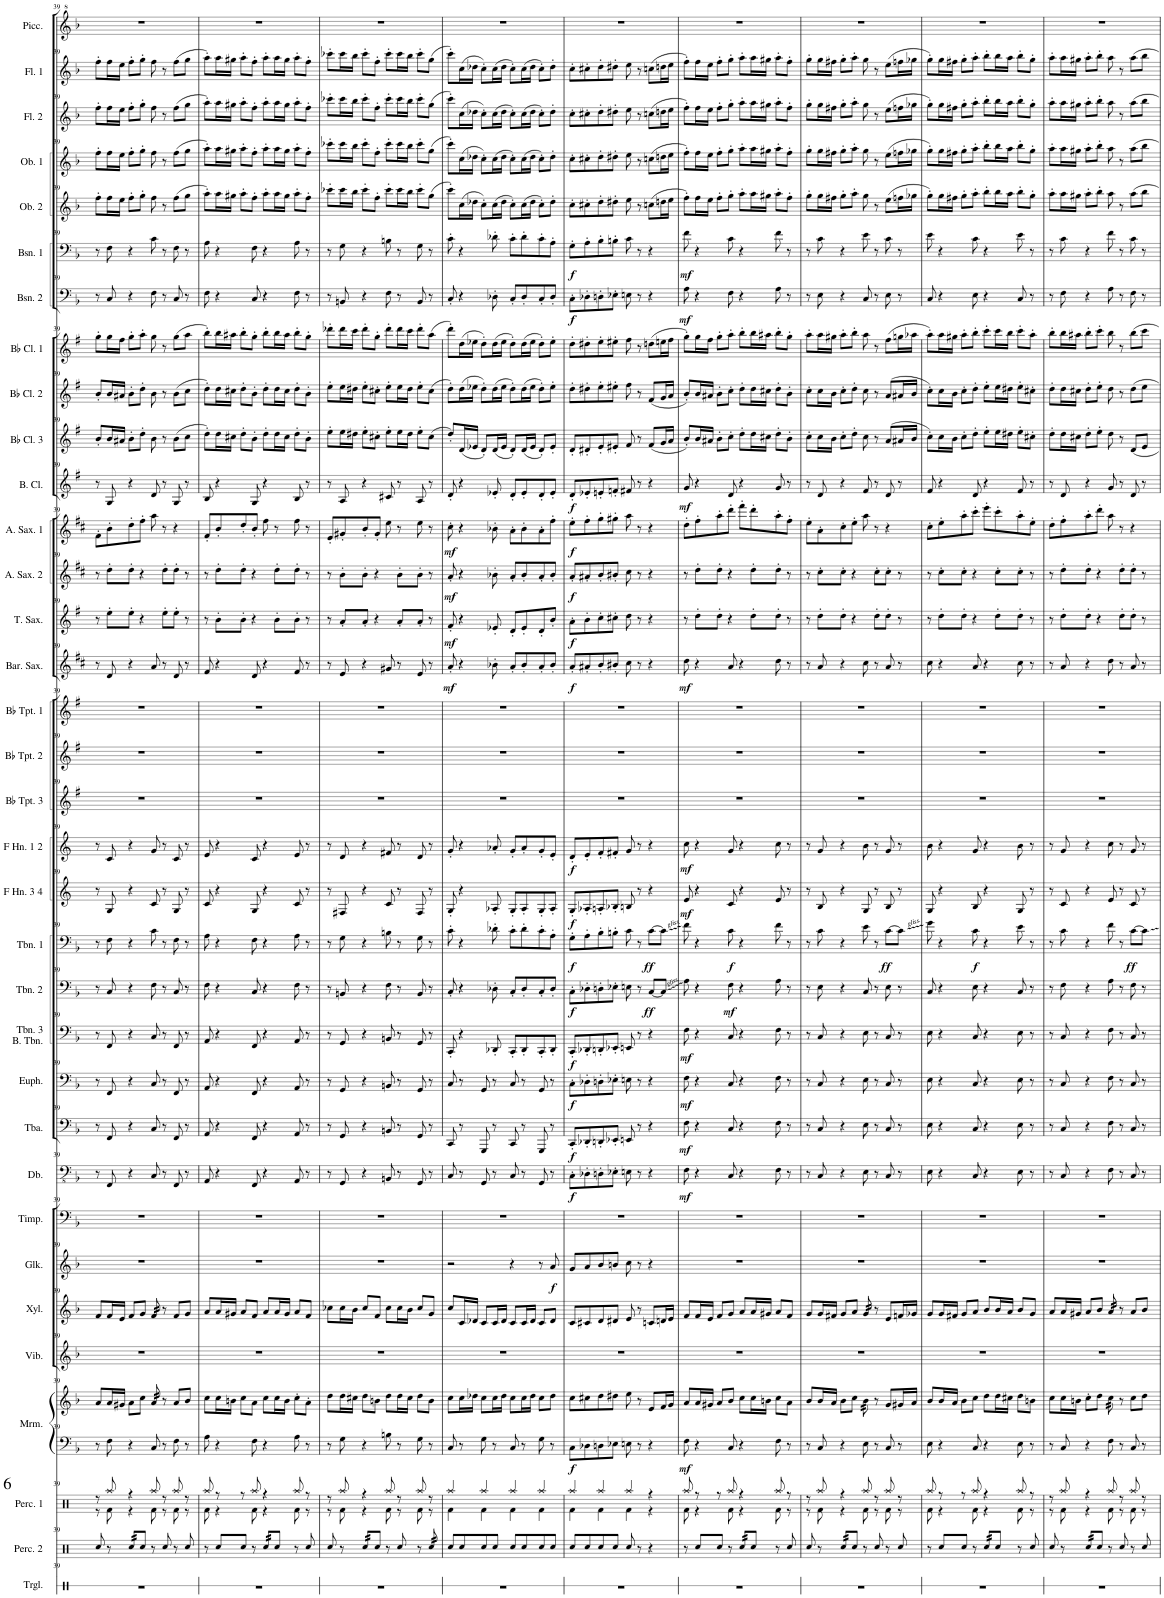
**kern	**kern	**kern	**kern	**kern	**dynam	**kern	**kern	**kern	**dynam	**kern	**kern	**dynam	**kern	**dynam	**kern	**dynam	**kern	**dynam	**kern	**dynam	**kern	**dynam	**kern	**dynam	**kern	**dynam	**kern	**kern	**kern	**kern	**dynam	**kern	**dynam	**kern	**dynam	**kern	**dynam	**kern	**dynam	**kern	**kern	**kern	**kern	**dynam	**kern	**dynam	**kern	**kern	**kern	**kern	**kern
*part34	*part33	*part32	*part31	*part31	*part31	*part30	*part29	*part28	*part28	*part27	*part26	*part26	*part25	*part25	*part24	*part24	*part23	*part23	*part22	*part22	*part21	*part21	*part20	*part20	*part19	*part19	*part18	*part17	*part16	*part15	*part15	*part14	*part14	*part13	*part13	*part12	*part12	*part11	*part11	*part10	*part9	*part8	*part7	*part7	*part6	*part6	*part5	*part4	*part3	*part2	*part1
*staff35	*staff34	*staff33	*staff32	*staff31	*staff31/32	*staff30	*staff29	*staff28	*staff28	*staff27	*staff26	*staff26	*staff25	*staff25	*staff24	*staff24	*staff23	*staff23	*staff22	*staff22	*staff21	*staff21	*staff20	*staff20	*staff19	*staff19	*staff18	*staff17	*staff16	*staff15	*staff15	*staff14	*staff14	*staff13	*staff13	*staff12	*staff12	*staff11	*staff11	*staff10	*staff9	*staff8	*staff7	*staff7	*staff6	*staff6	*staff5	*staff4	*staff3	*staff2	*staff1
*I"Triangle	*I"Percussion 2	*I"Percussion 1	*I"Marimba	*	*	*I"Vibraphone	*I"Xylophone	*I"Glockenspiel	*	*I"Timpani	*I"Double Bass	*	*I"Tuba	*	*I"Euphonium	*	*I"Trombone 3 &amp; Bass Trombone	*	*I"Trombone 2	*	*I"Trombone 1	*	*I"F Horn 3 &amp; 4	*	*I"F Horn 1 &amp; 2	*	*I"Bb Trumpet 3	*I"Bb Trumpet 2	*I"Bb Trumpet 1	*I"Baritone Saxophone	*	*I"Tenor Saxophone	*	*I"Alto Saxophone 2	*	*I"Alto Saxophone 1	*	*I"Bass Clarinet	*	*I"Bb Clarinet 3	*I"Bb Clarinet 2	*I"Bb Clarinet 1	*I"Bassoon 2	*	*I"Bassoon 1	*	*I"Oboe 2	*I"Oboe 1	*I"Flute 2	*I"Flute 1	*I"Piccolo
*I'Trgl.	*I'Perc. 2	*I'Perc. 1	*I'Mrm.	*	*	*I'Vib.	*I'Xyl.	*I'Glk.	*	*I'Timp.	*I'Db.	*	*I'Tba.	*	*I'Euph.	*	*I'Tbn. 3 B. Tbn.	*	*I'Tbn. 2	*	*I'Tbn. 1	*	*I'F Hn. 3 4	*	*I'F Hn. 1 2	*	*I'Bb Tpt. 3	*I'Bb Tpt. 2	*I'Bb Tpt. 1	*I'Bar. Sax.	*	*I'T. Sax.	*	*I'A. Sax. 2	*	*I'A. Sax. 1	*	*I'B. Cl.	*	*I'Bb Cl. 3	*I'Bb Cl. 2	*I'Bb Cl. 1	*I'Bsn. 2	*	*I'Bsn. 1	*	*I'Ob. 2	*I'Ob. 1	*I'Fl. 2	*I'Fl. 1	*I'Picc.
!!LO:PB:g=z
*clefX	*clefX	*clefX	*clefF4	*clefG2	*	*clefG2	*clefG2	*clefG2	*	*clefF4	*clefFv4	*	*clefF4	*	*clefF4	*	*clefF4	*	*clefF4	*	*clefF4	*	*clefG2	*	*clefG2	*	*clefG2	*clefG2	*clefG2	*clefG2	*	*clefG2	*	*clefG2	*	*clefG2	*	*clefG2	*	*clefG2	*clefG2	*clefG2	*clefF4	*	*clefF4	*	*clefG2	*clefG2	*clefG2	*clefG2	*clefG^2
*	*	*	*	*	*	*	*Trd-7c-12	*Trd-14c-24	*	*	*Trd7c12	*	*	*	*	*	*	*	*	*	*	*	*Trd4c7	*	*Trd4c7	*	*Trd1c2	*Trd1c2	*Trd1c2	*Trd12c21	*	*Trd8c14	*	*Trd5c9	*	*Trd5c9	*	*Trd8c14	*	*Trd1c2	*Trd1c2	*Trd1c2	*	*	*	*	*	*	*	*	*Trd-7c-12
*k[b-]	*k[b-]	*k[b-]	*k[b-]	*k[b-]	*	*k[b-]	*k[b-]	*k[b-]	*	*k[b-]	*k[b-]	*	*k[b-]	*	*k[b-]	*	*k[b-]	*	*k[b-]	*	*k[b-]	*	*k[]	*	*k[]	*	*k[f#]	*k[f#]	*k[f#]	*k[f#c#]	*	*k[f#]	*	*k[f#c#]	*	*k[f#c#]	*	*k[f#]	*	*k[f#]	*k[f#]	*k[f#]	*k[b-]	*	*k[b-]	*	*k[b-]	*k[b-]	*k[b-]	*k[b-]	*k[b-]
*M4/4	*M4/4	*M4/4	*M4/4	*M4/4	*	*M4/4	*M4/4	*M4/4	*	*M4/4	*M4/4	*	*M4/4	*	*M4/4	*	*M4/4	*	*M4/4	*	*M4/4	*	*M4/4	*	*M4/4	*	*M4/4	*M4/4	*M4/4	*M4/4	*	*M4/4	*	*M4/4	*	*M4/4	*	*M4/4	*	*M4/4	*M4/4	*M4/4	*M4/4	*	*M4/4	*	*M4/4	*M4/4	*M4/4	*M4/4	*M4/4
=39	=39	=39	=39	=39	=39	=39	=39	=39	=39	=39	=39	=39	=39	=39	=39	=39	=39	=39	=39	=39	=39	=39	=39	=39	=39	=39	=39	=39	=39	=39	=39	=39	=39	=39	=39	=39	=39	=39	=39	=39	=39	=39	=39	=39	=39	=39	=39	=39	=39	=39	=39
*	*	*^	*	*	*	*	*	*	*	*	*	*	*	*	*	*	*	*	*	*	*	*	*	*	*	*	*	*	*	*	*	*	*	*	*	*	*	*	*	*	*	*	*	*	*	*	*	*	*	*	*
1r	8Rcc/	8r	8r	8r	8a/L	.	1r	8f/L	1r	.	1r	8r	.	8r	.	8r	.	8r	.	8r	.	8r	.	8r	.	8r	.	1r	1r	1r	8r	.	8r	.	8r	.	8f#'\L	.	8r	.	8b'/L	8b'/L	8gg'\L	8r	.	8r	.	8ff'\L	8ff'\L	8ff'\L	8ff'\L	1r
.	8r	8Raa/	8Rf\	8F\	16a/L	.	.	16f/L	.	.	.	8FFF/	.	8FF/	.	8FF/	.	8FF/	.	8C/	.	8F\	.	8G/	.	8c/	.	.	.	.	8d/	.	8ee'\L	.	8dd'\L	.	8b'\	.	8G/	.	16b/L	16b/L	16gg\L	8C/	.	8F\	.	16ff\L	16ff\L	16ff\L	16ff\L	.
.	.	.	.	.	16g#X/JJ	.	.	16e/JJ	.	.	.	.	.	.	.	.	.	.	.	.	.	.	.	.	.	.	.	.	.	.	.	.	.	.	.	.	.	.	.	.	16a#X/JJ	16a#X/JJ	16ff#\JJ	.	.	.	.	16ee\JJ	16ee\JJ	16ee\JJ	16ee\JJ	.
*	*tremolo	*	*	*	*	*	*	*	*	*	*	*	*	*	*	*	*	*	*	*	*	*	*	*	*	*	*	*	*	*	*	*	*	*	*	*	*	*	*	*	*	*	*	*	*	*	*	*	*	*	*	*
.	32Rcc/LLL	4r	4r	4r	8a\L	.	.	8f/L	.	.	.	4r	.	4r	.	4r	.	4r	.	4r	.	4r	.	4r	.	4r	.	.	.	.	4r	.	8ee'\J	.	8dd'\J	.	8dd'\	.	4r	.	8b'\L	8b'\L	8gg'\L	4r	.	4r	.	8ff'\L	8ff'\L	8ff'\L	8ff'\L	.
.	32Rcc/	.	.	.	.	.	.	.	.	.	.	.	.	.	.	.	.	.	.	.	.	.	.	.	.	.	.	.	.	.	.	.	.	.	.	.	.	.	.	.	.	.	.	.	.	.	.	.	.	.	.	.
.	32Rcc/	.	.	.	.	.	.	.	.	.	.	.	.	.	.	.	.	.	.	.	.	.	.	.	.	.	.	.	.	.	.	.	.	.	.	.	.	.	.	.	.	.	.	.	.	.	.	.	.	.	.	.
.	32Rcc/	.	.	.	.	.	.	.	.	.	.	.	.	.	.	.	.	.	.	.	.	.	.	.	.	.	.	.	.	.	.	.	.	.	.	.	.	.	.	.	.	.	.	.	.	.	.	.	.	.	.	.
*	*Xtremolo	*	*	*	*	*	*	*	*	*	*	*	*	*	*	*	*	*	*	*	*	*	*	*	*	*	*	*	*	*	*	*	*	*	*	*	*	*	*	*	*	*	*	*	*	*	*	*	*	*	*	*
.	8Rcc/J	.	.	.	8cc\J	.	.	8g/J	.	.	.	.	.	.	.	.	.	.	.	.	.	.	.	.	.	.	.	.	.	.	.	.	4r	.	4r	.	8ff#'\J	.	.	.	8dd'\J	8dd'\J	8aa'\J	.	.	.	.	8gg'\J	8gg'\J	8gg'\J	8gg'\J	.
*	*	*	*	*	*tremolo	*	*	*	*	*	*	*	*	*	*	*	*	*	*	*	*	*	*	*	*	*	*	*	*	*	*	*	*	*	*	*	*	*	*	*	*	*	*	*	*	*	*	*	*	*	*	*
*	*	*	*	*	*	*	*	*tremolo	*	*	*	*	*	*	*	*	*	*	*	*	*	*	*	*	*	*	*	*	*	*	*	*	*	*	*	*	*	*	*	*	*	*	*	*	*	*	*	*	*	*	*	*
.	8r	8Raa/	8Rf\	8C/	32a/	.	.	32f/	.	.	.	8CC/	.	8C/	.	8C/	.	8C/	.	8F\	.	8c\	.	8c/	.	8g/	.	.	.	.	8a/	.	.	.	.	.	8aa\	.	8d/	.	8b\	8b\	8gg\	8F\	.	8c\	.	8ff\	8ff\	8ff\	8ff\	.
.	.	.	.	.	32a/	.	.	32f/	.	.	.	.	.	.	.	.	.	.	.	.	.	.	.	.	.	.	.	.	.	.	.	.	.	.	.	.	.	.	.	.	.	.	.	.	.	.	.	.	.	.	.	.
.	.	.	.	.	32a/	.	.	32f/	.	.	.	.	.	.	.	.	.	.	.	.	.	.	.	.	.	.	.	.	.	.	.	.	.	.	.	.	.	.	.	.	.	.	.	.	.	.	.	.	.	.	.	.
.	.	.	.	.	32a/	.	.	32f/	.	.	.	.	.	.	.	.	.	.	.	.	.	.	.	.	.	.	.	.	.	.	.	.	.	.	.	.	.	.	.	.	.	.	.	.	.	.	.	.	.	.	.	.
*	*	*	*	*	*	*	*	*Xtremolo	*	*	*	*	*	*	*	*	*	*	*	*	*	*	*	*	*	*	*	*	*	*	*	*	*	*	*	*	*	*	*	*	*	*	*	*	*	*	*	*	*	*	*	*
*	*	*	*	*	*Xtremolo	*	*	*	*	*	*	*	*	*	*	*	*	*	*	*	*	*	*	*	*	*	*	*	*	*	*	*	*	*	*	*	*	*	*	*	*	*	*	*	*	*	*	*	*	*	*	*
.	8Rcc/	8r	8r	8r	8r	.	.	8r	.	.	.	8r	.	8r	.	8r	.	8r	.	8r	.	8r	.	8r	.	8r	.	.	.	.	8r	.	8ee'\L	.	8dd'\L	.	8r	.	8r	.	8r	8r	8r	8r	.	8r	.	8r	8r	8r	8r	.
.	8r	8Raa/	8Rf\	8F\	8a/L	.	.	8f/L	.	.	.	8FFF/	.	8FF/	.	8FF/	.	8FF/	.	8C/	.	8F\	.	8G/	.	8c/	.	.	.	.	8d/	.	8ee'\J	.	8dd'\J	.	4r	.	8G/	.	(8b\L	(8b\L	(8gg\L	8C/	.	8F\	.	(8ff\L	(8ff\L	(8ff\L	(8ff\L	.
.	8Rcc/	8r	8r	8r	8b-/J	.	.	8g/J	.	.	.	8r	.	8r	.	8r	.	8r	.	8r	.	8r	.	8r	.	8r	.	.	.	.	8r	.	8r	.	8r	.	.	.	8r	.	8cc\J	8cc\J	8aa\J	8r	.	8r	.	8gg\J	8gg\J	8gg\J	8gg\J	.
=40	=40	=40	=40	=40	=40	=40	=40	=40	=40	=40	=40	=40	=40	=40	=40	=40	=40	=40	=40	=40	=40	=40	=40	=40	=40	=40	=40	=40	=40	=40	=40	=40	=40	=40	=40	=40	=40	=40	=40	=40	=40	=40	=40	=40	=40	=40	=40	=40	=40	=40	=40	=40
1r	8r	8Raa/	8Rf\	8A\	8cc\L	.	1r	8a/L	1r	.	1r	8AAA/	.	8AA/	.	8AA/	.	8AA/	.	8F\	.	8A\	.	8c/	.	8e/	.	1r	1r	1r	8f#/	.	8r	.	8r	.	8f#'/L	.	8B/	.	8dd'\L)	8dd'\L)	8bb'\L)	8F\	.	8A\	.	8aa'\L)	8aa'\L)	8aa'\L)	8aa'\L)	1r
.	8Rcc/L	8r	4r	4r	16cc\L	.	.	16a/L	.	.	.	4r	.	4r	.	4r	.	4r	.	4r	.	4r	.	4r	.	4r	.	.	.	.	4r	.	8b'\L	.	8dd'\L	.	8b'/	.	4r	.	16dd\L	16dd\L	16bb\L	4r	.	4r	.	16aa\L	16aa\L	16aa\L	16aa\L	.
.	.	.	.	.	16bn\JJ	.	.	16g#X/JJ	.	.	.	.	.	.	.	.	.	.	.	.	.	.	.	.	.	.	.	.	.	.	.	.	.	.	.	.	.	.	.	.	16cc#X\JJ	16cc#X\JJ	16aa#X\JJ	.	.	.	.	16gg#X\JJ	16gg#X\JJ	16gg#X\JJ	16gg#X\JJ	.
.	8Rcc/J	8r	.	.	8cc\L	.	.	8a/L	.	.	.	.	.	.	.	.	.	.	.	.	.	.	.	.	.	.	.	.	.	.	.	.	8b'\J	.	8dd'\J	.	8dd'/	.	.	.	8dd'\L	8dd'\L	8bb'\L	.	.	.	.	8aa'\L	8aa'\L	8aa'\L	8aa'\L	.
.	8r	8Raa/	8Rf\	8F\	8a\J	.	.	8f/J	.	.	.	8FFF/	.	8FF/	.	8FF/	.	8FF/	.	8C/	.	8F\	.	8G/	.	8c/	.	.	.	.	8d/	.	4r	.	4r	.	8b'/J	.	8G/	.	8b'\J	8b'\J	8gg'\J	8C/	.	8F\	.	8ff'\J	8ff'\J	8ff'\J	8ff'\J	.
*	*tremolo	*	*	*	*	*	*	*	*	*	*	*	*	*	*	*	*	*	*	*	*	*	*	*	*	*	*	*	*	*	*	*	*	*	*	*	*	*	*	*	*	*	*	*	*	*	*	*	*	*	*	*
.	32Rcc/LLL	4r	4r	4r	8cc\L	.	.	8a/L	.	.	.	4r	.	4r	.	4r	.	4r	.	4r	.	4r	.	4r	.	4r	.	.	.	.	4r	.	.	.	.	.	8ff#\	.	4r	.	8dd'\L	8dd'\L	8bb'\L	4r	.	4r	.	8aa'\L	8aa'\L	8aa'\L	8aa'\L	.
.	32Rcc/	.	.	.	.	.	.	.	.	.	.	.	.	.	.	.	.	.	.	.	.	.	.	.	.	.	.	.	.	.	.	.	.	.	.	.	.	.	.	.	.	.	.	.	.	.	.	.	.	.	.	.
.	32Rcc/	.	.	.	.	.	.	.	.	.	.	.	.	.	.	.	.	.	.	.	.	.	.	.	.	.	.	.	.	.	.	.	.	.	.	.	.	.	.	.	.	.	.	.	.	.	.	.	.	.	.	.
.	32Rcc/	.	.	.	.	.	.	.	.	.	.	.	.	.	.	.	.	.	.	.	.	.	.	.	.	.	.	.	.	.	.	.	.	.	.	.	.	.	.	.	.	.	.	.	.	.	.	.	.	.	.	.
*	*Xtremolo	*	*	*	*	*	*	*	*	*	*	*	*	*	*	*	*	*	*	*	*	*	*	*	*	*	*	*	*	*	*	*	*	*	*	*	*	*	*	*	*	*	*	*	*	*	*	*	*	*	*	*
.	8Rcc/J	.	.	.	16cc\L	.	.	16a/L	.	.	.	.	.	.	.	.	.	.	.	.	.	.	.	.	.	.	.	.	.	.	.	.	8b'\L	.	8dd'\L	.	8r	.	.	.	16dd\L	16dd\L	16bb\L	.	.	.	.	16aa\L	16aa\L	16aa\L	16aa\L	.
.	.	.	.	.	16b\JJ	.	.	16g#/JJ	.	.	.	.	.	.	.	.	.	.	.	.	.	.	.	.	.	.	.	.	.	.	.	.	.	.	.	.	.	.	.	.	16cc#\JJ	16cc#\JJ	16aa#\JJ	.	.	.	.	16gg#\JJ	16gg#\JJ	16gg#\JJ	16gg#\JJ	.
.	8r	8Raa/	8Rf\	8A\	8cc'\L	.	.	8a/L	.	.	.	8AAA/	.	8AA/	.	8AA/	.	8AA/	.	8F\	.	8A\	.	8c/	.	8e/	.	.	.	.	8f#/	.	8b'\J	.	8dd'\J	.	8ff#\	.	8B/	.	8dd'\L	8dd'\L	8bb'\L	8F\	.	8A\	.	8aa'\L	8aa'\L	8aa'\L	8aa'\L	.
.	8Rcc/	8r	8r	8r	8a'\J	.	.	8f/J	.	.	.	8r	.	8r	.	8r	.	8r	.	8r	.	8r	.	8r	.	8r	.	.	.	.	8r	.	8r	.	8r	.	8r	.	8r	.	8b'\J	8b'\J	8gg'\J	8r	.	8r	.	8ff'\J	8ff'\J	8ff'\J	8ff'\J	.
=41	=41	=41	=41	=41	=41	=41	=41	=41	=41	=41	=41	=41	=41	=41	=41	=41	=41	=41	=41	=41	=41	=41	=41	=41	=41	=41	=41	=41	=41	=41	=41	=41	=41	=41	=41	=41	=41	=41	=41	=41	=41	=41	=41	=41	=41	=41	=41	=41	=41	=41	=41	=41
1r	8Rcc/	8r	8r	8r	8dd\L	.	1r	8cc-X\L	1r	.	1r	8r	.	8r	.	8r	.	8r	.	8r	.	8r	.	8r	.	8r	.	1r	1r	1r	8r	.	8r	.	8r	.	8e'/L	.	8r	.	8ee'\L	8ee'\L	8ddd-X'\L	8r	.	8r	.	8ccc-X'\L	8ccc-X'\L	8ccc-X'\L	8ccc-X'\L	1r
.	8r	8Raa/	8Rf\	8G\	16dd\L	.	.	16cc-\L	.	.	.	8GGG/	.	8GG/	.	8GG/	.	8GG/	.	8BBn/	.	8G\	.	8F#X/	.	8d/	.	.	.	.	8e/	.	8a'/L	.	8b'\L	.	8g#X'/	.	8A/	.	16ee\L	16ee\L	16ddd-\L	8BBn/	.	8G\	.	16ccc-\L	16ccc-\L	16ccc-\L	16ccc-\L	.
.	.	.	.	.	16cc#X\JJ	.	.	16b-\JJ	.	.	.	.	.	.	.	.	.	.	.	.	.	.	.	.	.	.	.	.	.	.	.	.	.	.	.	.	.	.	.	.	16dd#X\JJ	16dd#X\JJ	16ccc\JJ	.	.	.	.	16bb-\JJ	16bb-\JJ	16bb-\JJ	16bb-\JJ	.
*	*tremolo	*	*	*	*	*	*	*	*	*	*	*	*	*	*	*	*	*	*	*	*	*	*	*	*	*	*	*	*	*	*	*	*	*	*	*	*	*	*	*	*	*	*	*	*	*	*	*	*	*	*	*
.	32Rcc/LLL	4r	4r	4r	8dd\L	.	.	8cc-/L	.	.	.	4r	.	4r	.	4r	.	4r	.	4r	.	4r	.	4r	.	4r	.	.	.	.	4r	.	8a'/J	.	8b'\J	.	8b'/	.	4r	.	8ee'\L	8ee'\L	8ddd-'\L	4r	.	4r	.	8ccc-'\L	8ccc-'\L	8ccc-'\L	8ccc-'\L	.
.	32Rcc/	.	.	.	.	.	.	.	.	.	.	.	.	.	.	.	.	.	.	.	.	.	.	.	.	.	.	.	.	.	.	.	.	.	.	.	.	.	.	.	.	.	.	.	.	.	.	.	.	.	.	.
.	32Rcc/	.	.	.	.	.	.	.	.	.	.	.	.	.	.	.	.	.	.	.	.	.	.	.	.	.	.	.	.	.	.	.	.	.	.	.	.	.	.	.	.	.	.	.	.	.	.	.	.	.	.	.
.	32Rcc/	.	.	.	.	.	.	.	.	.	.	.	.	.	.	.	.	.	.	.	.	.	.	.	.	.	.	.	.	.	.	.	.	.	.	.	.	.	.	.	.	.	.	.	.	.	.	.	.	.	.	.
*	*Xtremolo	*	*	*	*	*	*	*	*	*	*	*	*	*	*	*	*	*	*	*	*	*	*	*	*	*	*	*	*	*	*	*	*	*	*	*	*	*	*	*	*	*	*	*	*	*	*	*	*	*	*	*
.	8Rcc/J	.	.	.	8bn\J	.	.	8f/J	.	.	.	.	.	.	.	.	.	.	.	.	.	.	.	.	.	.	.	.	.	.	.	.	4r	.	4r	.	8g#'/J	.	.	.	8cc#X'\J	8cc#X'\J	8gg'\J	.	.	.	.	8ff'\J	8ff'\J	8ff'\J	8ff'\J	.
.	8r	8Raa/	8Rf\	8Bn\	8dd\L	.	.	8cc-\L	.	.	.	8BBBn/	.	8BBn/	.	8BBn/	.	8BBn/	.	8F\	.	8Bn\	.	8c/	.	8f#X/	.	.	.	.	8g#X/	.	.	.	.	.	8ee\	.	8c#X/	.	8ee'\L	8ee'\L	8ddd-'\L	8F\	.	8Bn\	.	8ccc-'\L	8ccc-'\L	8ccc-'\L	8ccc-'\L	.
.	8Rcc/	8r	8r	8r	16dd\L	.	.	16cc-\L	.	.	.	8r	.	8r	.	8r	.	8r	.	8r	.	8r	.	8r	.	8r	.	.	.	.	8r	.	8a'/L	.	8b'\L	.	8r	.	8r	.	16ee\L	16ee\L	16ddd-\L	8r	.	8r	.	16ccc-\L	16ccc-\L	16ccc-\L	16ccc-\L	.
.	.	.	.	.	16cc#\JJ	.	.	16b-\JJ	.	.	.	.	.	.	.	.	.	.	.	.	.	.	.	.	.	.	.	.	.	.	.	.	.	.	.	.	.	.	.	.	16dd#\JJ	16dd#\JJ	16ccc\JJ	.	.	.	.	16bb-\JJ	16bb-\JJ	16bb-\JJ	16bb-\JJ	.
.	8r	8Raa/	8Rf\	8G\	8dd\L	.	.	8cc-/L	.	.	.	8GGG/	.	8GG/	.	8GG/	.	8GG/	.	8BB/	.	8G\	.	8F#/	.	8d/	.	.	.	.	8e/	.	8a'/J	.	8b'\J	.	8ee\	.	8A/	.	8ee'\L	8ee'\L	8ddd-'\L	8BB/	.	8G\	.	8ccc-'\L	8ccc-'\L	8ccc-'\L	8ccc-'\L	.
*	*tremolo	*	*	*	*	*	*	*	*	*	*	*	*	*	*	*	*	*	*	*	*	*	*	*	*	*	*	*	*	*	*	*	*	*	*	*	*	*	*	*	*	*	*	*	*	*	*	*	*	*	*	*
.	32Rcc/	8r	8r	8r	8b\J	.	.	8g/J	.	.	.	8r	.	8r	.	8r	.	8r	.	8r	.	8r	.	8r	.	8r	.	.	.	.	8r	.	8r	.	8r	.	8r	.	8r	.	(8cc#\J	(8cc#\J	(8aa\J	8r	.	8r	.	(8gg\J	(8gg\J	(8gg\J	(8gg\J	.
.	32Rcc/	.	.	.	.	.	.	.	.	.	.	.	.	.	.	.	.	.	.	.	.	.	.	.	.	.	.	.	.	.	.	.	.	.	.	.	.	.	.	.	.	.	.	.	.	.	.	.	.	.	.	.
.	32Rcc/	.	.	.	.	.	.	.	.	.	.	.	.	.	.	.	.	.	.	.	.	.	.	.	.	.	.	.	.	.	.	.	.	.	.	.	.	.	.	.	.	.	.	.	.	.	.	.	.	.	.	.
.	32Rcc/	.	.	.	.	.	.	.	.	.	.	.	.	.	.	.	.	.	.	.	.	.	.	.	.	.	.	.	.	.	.	.	.	.	.	.	.	.	.	.	.	.	.	.	.	.	.	.	.	.	.	.
*	*Xtremolo	*	*	*	*	*	*	*	*	*	*	*	*	*	*	*	*	*	*	*	*	*	*	*	*	*	*	*	*	*	*	*	*	*	*	*	*	*	*	*	*	*	*	*	*	*	*	*	*	*	*	*
=42	=42	=42	=42	=42	=42	=42	=42	=42	=42	=42	=42	=42	=42	=42	=42	=42	=42	=42	=42	=42	=42	=42	=42	=42	=42	=42	=42	=42	=42	=42	=42	=42	=42	=42	=42	=42	=42	=42	=42	=42	=42	=42	=42	=42	=42	=42	=42	=42	=42	=42	=42	=42
!	!	!	!	!	!	!	!	!	!	!	!	!	!	!	!	!	!	!	!	!	!	!	!	!	!	!	!	!	!	!	!	!LO:DY:b	!	!LO:DY:b	!	!LO:DY:b	!	!LO:DY:b	!	!	!	!	!	!	!	!	!	!	!	!	!	!
1r	8Rcc/L	4Raa/	4Rf\	8C/	8cc\L	.	1r	8cc/L	2r	.	1r	8CC/	.	8CC/	.	8C/	.	8CC'/	.	8C'/	.	8c'\	.	8G'/	.	8g'/	.	1r	1r	1r	8a'/	mf	8f#'/	mf	8a'/	mf	8cc#'\	mf	8d'/	.	8dd'/L)	8dd'\L)	8ddd'\L)	8C'/	.	8c'\	.	8ccc'\L)	8ccc'\L)	8ccc'\L)	8ccc'\L)	1r
.	8Rcc/	.	.	8r	16cc\L	.	.	16c/L	.	.	.	8r	.	8r	.	8r	.	4r	.	4r	.	4r	.	4r	.	4r	.	.	.	.	4r	.	4r	.	4r	.	4r	.	4r	.	(16d/L	(16dd\L	(16dd\L	4r	.	4r	.	(16cc\L	(16cc\L	(16cc\L	(16cc\L	.
.	.	.	.	.	16dd-X\JJ	.	.	16d-X/JJ	.	.	.	.	.	.	.	.	.	.	.	.	.	.	.	.	.	.	.	.	.	.	.	.	.	.	.	.	.	.	.	.	16e-X/JJ	16ee-X\JJ	16ee-X\JJ	.	.	.	.	16dd-X\JJ	16dd-X\JJ	16dd-X\JJ	16dd-X\JJ	.
.	8Rcc/	4Raa/	4Rf\	8G\	8cc\L	.	.	8c/L	.	.	.	8GGG/	.	8GGG/	.	8GG/	.	.	.	.	.	.	.	.	.	.	.	.	.	.	.	.	.	.	.	.	.	.	.	.	8d'/L)	8dd'\L)	8dd'\L)	.	.	.	.	8cc'\L)	8cc'\L)	8cc'\L)	8cc'\L)	.
.	8Rcc/J	.	.	8r	16cc\L	.	.	16c/L	.	.	.	8r	.	8r	.	8r	.	8DD-X'/	.	8D-X'\	.	8d-X'\	.	8A-X'/	.	8a-X'/	.	.	.	.	8b-X'\	.	8e-X'/	.	8b-X'\	.	8b-X'\	.	8e-X'/	.	(16d/L	(16dd\L	(16dd\L	8D-X'\	.	8d-X'\	.	(16cc\L	(16cc\L	(16cc\L	(16cc\L	.
.	.	.	.	.	16dd-\JJ	.	.	16d-/JJ	.	.	.	.	.	.	.	.	.	.	.	.	.	.	.	.	.	.	.	.	.	.	.	.	.	.	.	.	.	.	.	.	16e-/JJ	16ee-\JJ	16ee-\JJ	.	.	.	.	16dd-\JJ	16dd-\JJ	16dd-\JJ	16dd-\JJ	.
.	8Rcc/L	4Raa/	4Rf\	8C/	8cc\L	.	.	8c/L	4r	.	.	8CC/	.	8CC/	.	8C/	.	8CC'/L	.	8C'/L	.	8c'\L	.	8G'/L	.	8g'/L	.	.	.	.	8a'/L	.	8d'/L	.	8a'/L	.	8a'\L	.	8d'/L	.	8d'/L)	8dd'\L)	8dd'\L)	8C'/L	.	8c'\L	.	8cc'\L)	8cc'\L)	8cc'\L)	8cc'\L)	.
.	8Rcc/	.	.	8r	16cc\L	.	.	16c/L	.	.	.	8r	.	8r	.	8r	.	8DD-'/	.	8D-'/	.	8d-'\	.	8A-'/	.	8a-'/	.	.	.	.	8b-'/	.	8e-'/	.	8b-'/	.	8b-'\	.	8e-'/	.	(16d/L	(16dd\L	(16dd\L	8D-'/	.	8d-'\	.	(16cc\L	(16cc\L	(16cc\L	(16cc\L	.
.	.	.	.	.	16dd-\JJ	.	.	16d-/JJ	.	.	.	.	.	.	.	.	.	.	.	.	.	.	.	.	.	.	.	.	.	.	.	.	.	.	.	.	.	.	.	.	16e-/JJ	16ee-\JJ	16ee-\JJ	.	.	.	.	16dd-\JJ	16dd-\JJ	16dd-\JJ	16dd-\JJ	.
.	8Rcc/	4Raa/	4Rf\	8G\	8cc\L	.	.	8c/L	8r	.	.	8GGG/	.	8GGG/	.	8GG/	.	8CC'/	.	8C'/	.	8c'\	.	8G'/	.	8g'/	.	.	.	.	8a'/	.	8d'/	.	8a'/	.	8a'\	.	8d'/	.	8d'/L)	8dd'\L)	8dd'\L)	8C'/	.	8c'\	.	8cc'\L)	8cc'\L)	8cc'\L)	8cc'\L)	.
!	!	!	!	!	!	!	!	!	!	!LO:DY:b	!	!	!	!	!	!	!	!	!	!	!	!	!	!	!	!	!	!	!	!	!	!	!	!	!	!	!	!	!	!	!	!	!	!	!	!	!	!	!	!	!	!
.	8Rcc/J	.	.	8r	8dd-\J	.	.	8d-/J	8a/	f	.	8r	.	8r	.	8r	.	8DD-'/J	.	8D-'/J	.	8A'\J	.	8A-'/J	.	8e'/J	.	.	.	.	8b-'/J	.	8b'/J	.	8b-'/J	.	8ff#'\J	.	8e-'/J	.	8e-'/J	8ee-'\J	8ee-'\J	8D-'/J	.	8A'\J	.	8dd-'\J	8dd-'\J	8dd-'\J	8dd-'\J	.
=43	=43	=43	=43	=43	=43	=43	=43	=43	=43	=43	=43	=43	=43	=43	=43	=43	=43	=43	=43	=43	=43	=43	=43	=43	=43	=43	=43	=43	=43	=43	=43	=43	=43	=43	=43	=43	=43	=43	=43	=43	=43	=43	=43	=43	=43	=43	=43	=43	=43	=43	=43	=43
!	!	!	!	!	!	!LO:DY:b=2	!	!	!	!	!	!	!LO:DY:b	!	!LO:DY:b	!	!LO:DY:b	!	!LO:DY:b	!	!LO:DY:b	!	!LO:DY:b	!	!LO:DY:b	!	!LO:DY:b	!	!	!	!	!LO:DY:b	!	!LO:DY:b	!	!LO:DY:b	!	!LO:DY:b	!	!LO:DY:b	!	!	!	!	!LO:DY:b	!	!LO:DY:b	!	!	!	!	!
1r	8Rcc/L	4Raa/	4Rf\	8C\L	8cc\L	f	1r	8c/L	8g/L	.	1r	8CC'\L	f	8CC'/L	f	8C'\L	f	8CC'/L	f	8C'\L	f	8G'\L	f	8G'/L	f	8d'/L	f	1r	1r	1r	8a'/L	f	8a'\L	f	8a'/L	f	8ee'\L	f	8d'/L	f	8d'/L	8dd'\L	8dd'\L	8C'\L	f	8G'\L	f	8cc'\L	8cc'\L	8cc'\L	8cc'\L	1r
.	8Rcc/	.	.	8D-X\	8cc#X\	.	.	8c#X/	8a/	.	.	8DD-X'\	.	8DD-X'/	.	8D-X'\	.	8DD-X'/	.	8D-X'\	.	8A'\	.	8A-X'/	.	8e'/	.	.	.	.	8a#X'/	.	8b'\	.	8a#X'/	.	8ff#'\	.	8e-X'/	.	8d#X'/	8dd#X'\	8dd#X'\	8D-X'\	.	8A'\	.	8cc#X'\	8cc#X'\	8cc#X'\	8cc#X'\	.
.	8Rcc/	4Raa/	4Rf\	8Dn\	8dd\	.	.	8d/	8b-/	.	.	8DDn'\	.	8DDn'/	.	8Dn'\	.	8DDn'/	.	8Dn'\	.	8B-'\	.	8An'/	.	8f'/	.	.	.	.	8b'/	.	8cc'\	.	8b'/	.	8gg'\	.	8en'/	.	8e'/	8ee'\	8ee'\	8Dn'\	.	8B-'\	.	8dd'\	8dd'\	8dd'\	8dd'\	.
.	8Rcc/J	.	.	8E-X\J	8dd#X\J	.	.	8d#X/J	8bn/J	.	.	8EE-X'\J	.	8EE-X'/J	.	8E-X'\J	.	8EE-X'/J	.	8E-X'\J	.	8Bn'\J	.	8B-X'/J	.	8f#X'/J	.	.	.	.	8b#X'/J	.	8cc#X'\J	.	8b#X'/J	.	8gg#X'\J	.	8fn'/J	.	8e#X'/J	8ee#X'\J	8ee#X'\J	8E-X'\J	.	8Bn'\J	.	8dd#X'\J	8dd#X'\J	8dd#X'\J	8dd#X'\J	.
.	8Rcc/	4Raa/	4Rf\	8En\	8ee\	.	.	8e/	8cc\	.	.	8EEn\	.	8EEn/	.	8En\	.	8EEn/	.	8En\	.	8c\	.	8Bn/	.	8g/	.	.	.	.	8cc#\	.	8dd\	.	8cc#\	.	8aa\	.	8f#X/	.	8f#/	8ff#\	8ff#\	8En\	.	8c\	.	8ee\	8ee\	8ee\	8ee\	.
.	8r	.	.	8r	8r	.	.	8r	8r	.	.	8r	.	8r	.	8r	.	8r	.	8r	.	8r	.	8r	.	8r	.	.	.	.	8r	.	8r	.	8r	.	8r	.	8r	.	8r	8r	8r	8r	.	8r	.	8r	8r	8r	8r	.
!	!	!	!	!	!	!	!	!	!	!	!	!	!	!	!	!	!	!	!	!	!LO:DY:b	!	!LO:DY:b	!	!	!	!	!	!	!	!	!	!	!	!	!	!	!	!	!	!	!	!	!	!	!	!	!	!	!	!	!
.	4r	4r	4r	4r	8e/L	.	.	8cn/L	4r	.	.	4r	.	4r	.	4r	.	4r	.	[8C/L	ff	[8c\L	ff	4r	.	4r	.	.	.	.	4r	.	4r	.	4r	.	4r	.	4r	.	(8f#/L	(8f#/L	(8ddn\L	4r	.	4r	.	(8ccn\L	(8ccn\L	(8ccn\L	(8ccn\L	.
.	.	.	.	.	16f/L	.	.	16dn/L	.	.	.	.	.	.	.	.	.	.	.	8C/J]	.	8c\J]	.	.	.	.	.	.	.	.	.	.	.	.	.	.	.	.	.	.	16g/L	16g/L	16een\L	.	.	.	.	16ddn\L	16ddn\L	16ddn\L	16ddn\L	.
.	.	.	.	.	16g/JJ	.	.	16e/JJ	.	.	.	.	.	.	.	.	.	.	.	.	.	.	.	.	.	.	.	.	.	.	.	.	.	.	.	.	.	.	.	.	16a/JJ	16a/JJ	16ff#\JJ	.	.	.	.	16ee\JJ	16ee\JJ	16ee\JJ	16ee\JJ	.
=44	=44	=44	=44	=44	=44	=44	=44	=44	=44	=44	=44	=44	=44	=44	=44	=44	=44	=44	=44	=44	=44	=44	=44	=44	=44	=44	=44	=44	=44	=44	=44	=44	=44	=44	=44	=44	=44	=44	=44	=44	=44	=44	=44	=44	=44	=44	=44	=44	=44	=44	=44	=44
!	!	!	!	!	!	!LO:DY:b=2	!	!	!	!	!	!	!LO:DY:b	!	!LO:DY:b	!	!LO:DY:b	!	!LO:DY:b	!	!	!	!	!	!LO:DY:b	!	!LO:DY:b	!	!	!	!	!LO:DY:b	!	!	!	!	!	!	!	!LO:DY:b	!	!	!	!	!LO:DY:b	!	!LO:DY:b	!	!	!	!	!
1r	8r	8Raa/	8Rf\	8F\	8a/L	mf	1r	8f/L	1r	.	1r	8FF\	mf	8F\	mf	8F\	mf	8F\	mf	8A\	.	8f\	.	8e/	mf	8cc\	mf	1r	1r	1r	8dd\	mf	8r	.	8r	.	8dd'\L	.	8g/	mf	8b'/L)	8b'/L)	8gg'\L)	8A\	mf	8f\	mf	8ff'\L)	8ff'\L)	8ff'\L)	8ff'\L)	1r
.	8Rcc/L	8r	4r	4r	16a/L	.	.	16f/L	.	.	.	4r	.	4r	.	4r	.	4r	.	4r	.	4r	.	4r	.	4r	.	.	.	.	4r	.	8dd'\L	.	8dd'\L	.	8ff#'\	.	4r	.	16b/L	16b/L	16gg\L	4r	.	4r	.	16ff\L	16ff\L	16ff\L	16ff\L	.
.	.	.	.	.	16g#X/JJ	.	.	16e/JJ	.	.	.	.	.	.	.	.	.	.	.	.	.	.	.	.	.	.	.	.	.	.	.	.	.	.	.	.	.	.	.	.	16a#X/JJ	16a#X/JJ	16ff#\JJ	.	.	.	.	16ee\JJ	16ee\JJ	16ee\JJ	16ee\JJ	.
.	8Rcc/J	8r	.	.	8a/L	.	.	8f/L	.	.	.	.	.	.	.	.	.	.	.	.	.	.	.	.	.	.	.	.	.	.	.	.	8dd'\J	.	8dd'\J	.	8aa'\	.	.	.	8b'\L	8b'\L	8gg'\L	.	.	.	.	8ff'\L	8ff'\L	8ff'\L	8ff'\L	.
!	!	!	!	!	!	!	!	!	!	!	!	!	!	!	!	!	!	!	!	!	!LO:DY:b	!	!LO:DY:b	!	!	!	!	!	!	!	!	!	!	!	!	!	!	!	!	!	!	!	!	!	!	!	!	!	!	!	!	!
.	8r	8Raa/	8Rf\	8C/	8b-/J	.	.	8g/J	.	.	.	8CC/	.	8C/	.	8C/	.	8C/	.	8F\	mf	8c\	f	8c/	.	8g/	.	.	.	.	8a/	.	4r	.	4r	.	8ddd'\J	.	8d/	.	8cc'\J	8cc'\J	8aa'\J	8F\	.	8c\	.	8gg'\J	8gg'\J	8gg'\J	8gg'\J	.
*	*tremolo	*	*	*	*	*	*	*	*	*	*	*	*	*	*	*	*	*	*	*	*	*	*	*	*	*	*	*	*	*	*	*	*	*	*	*	*	*	*	*	*	*	*	*	*	*	*	*	*	*	*	*
.	32Rcc/LLL	4r	4r	4r	8cc\L	.	.	8a/L	.	.	.	4r	.	4r	.	4r	.	4r	.	4r	.	4r	.	4r	.	4r	.	.	.	.	4r	.	.	.	.	.	8fff#'\L	.	4r	.	8dd'\L	8dd'\L	8bb'\L	4r	.	4r	.	8aa'\L	8aa'\L	8aa'\L	8aa'\L	.
.	32Rcc/	.	.	.	.	.	.	.	.	.	.	.	.	.	.	.	.	.	.	.	.	.	.	.	.	.	.	.	.	.	.	.	.	.	.	.	.	.	.	.	.	.	.	.	.	.	.	.	.	.	.	.
.	32Rcc/	.	.	.	.	.	.	.	.	.	.	.	.	.	.	.	.	.	.	.	.	.	.	.	.	.	.	.	.	.	.	.	.	.	.	.	.	.	.	.	.	.	.	.	.	.	.	.	.	.	.	.
.	32Rcc/	.	.	.	.	.	.	.	.	.	.	.	.	.	.	.	.	.	.	.	.	.	.	.	.	.	.	.	.	.	.	.	.	.	.	.	.	.	.	.	.	.	.	.	.	.	.	.	.	.	.	.
*	*Xtremolo	*	*	*	*	*	*	*	*	*	*	*	*	*	*	*	*	*	*	*	*	*	*	*	*	*	*	*	*	*	*	*	*	*	*	*	*	*	*	*	*	*	*	*	*	*	*	*	*	*	*	*
.	8Rcc/J	.	.	.	16cc\L	.	.	16a/L	.	.	.	.	.	.	.	.	.	.	.	.	.	.	.	.	.	.	.	.	.	.	.	.	8dd'\L	.	8dd'\L	.	8ddd'\	.	.	.	16dd\L	16dd\L	16bb\L	.	.	.	.	16aa\L	16aa\L	16aa\L	16aa\L	.
.	.	.	.	.	16bn\JJ	.	.	16g#X/JJ	.	.	.	.	.	.	.	.	.	.	.	.	.	.	.	.	.	.	.	.	.	.	.	.	.	.	.	.	.	.	.	.	16cc#X\JJ	16cc#X\JJ	16aa#X\JJ	.	.	.	.	16gg#X\JJ	16gg#X\JJ	16gg#X\JJ	16gg#X\JJ	.
.	8r	8Raa/	8Rf\	8F\	8cc\L	.	.	8a/L	.	.	.	8FF\	.	8F\	.	8F\	.	8F\	.	8A\	.	8f\	.	8e/	.	8cc\	.	.	.	.	8dd\	.	8dd'\J	.	8dd'\J	.	8aa'\	.	8g/	.	8dd'\L	8dd'\L	8bb'\L	8A\	.	8f\	.	8aa'\L	8aa'\L	8aa'\L	8aa'\L	.
.	8Rcc/	8r	8r	8r	8a\J	.	.	8f/J	.	.	.	8r	.	8r	.	8r	.	8r	.	8r	.	8r	.	8r	.	8r	.	.	.	.	8r	.	8r	.	8r	.	8ff#'\J	.	8r	.	8b'\J	8b'\J	8gg'\J	8r	.	8r	.	8ff'\J	8ff'\J	8ff'\J	8ff'\J	.
=45	=45	=45	=45	=45	=45	=45	=45	=45	=45	=45	=45	=45	=45	=45	=45	=45	=45	=45	=45	=45	=45	=45	=45	=45	=45	=45	=45	=45	=45	=45	=45	=45	=45	=45	=45	=45	=45	=45	=45	=45	=45	=45	=45	=45	=45	=45	=45	=45	=45	=45	=45	=45
1r	8Rcc/	8r	8r	8r	8b-/L	.	1r	8g/L	1r	.	1r	8r	.	8r	.	8r	.	8r	.	8r	.	8r	.	8r	.	8r	.	1r	1r	1r	8r	.	8r	.	8r	.	8ee'\L	.	8r	.	8cc'\L	8cc'\L	8aa'\L	8r	.	8r	.	8gg'\L	8gg'\L	8gg'\L	8gg'\L	1r
.	8r	8Raa/	8Rf\	8C/	16b-/L	.	.	16g/L	.	.	.	8CC/	.	8C/	.	8C/	.	8C/	.	8E\	.	8c\	.	8B/	.	8g/	.	.	.	.	8a/	.	8dd'\L	.	8cc#'\L	.	8a'\	.	8d/	.	16cc\L	16cc\L	16aa\L	8E\	.	8c\	.	16gg\L	16gg\L	16gg\L	16gg\L	.
.	.	.	.	.	16a/JJ	.	.	16f#X/JJ	.	.	.	.	.	.	.	.	.	.	.	.	.	.	.	.	.	.	.	.	.	.	.	.	.	.	.	.	.	.	.	.	16b\JJ	16b\JJ	16gg#X\JJ	.	.	.	.	16ff#X\JJ	16ff#X\JJ	16ff#X\JJ	16ff#X\JJ	.
*	*tremolo	*	*	*	*	*	*	*	*	*	*	*	*	*	*	*	*	*	*	*	*	*	*	*	*	*	*	*	*	*	*	*	*	*	*	*	*	*	*	*	*	*	*	*	*	*	*	*	*	*	*	*
.	32Rcc/LLL	4r	4r	4r	8b-\L	.	.	8g/L	.	.	.	4r	.	4r	.	4r	.	4r	.	4r	.	4r	.	4r	.	4r	.	.	.	.	4r	.	8dd'\J	.	8cc#'\J	.	8cc#'\	.	4r	.	8cc'\L	8cc'\L	8aa'\L	4r	.	4r	.	8gg'\L	8gg'\L	8gg'\L	8gg'\L	.
.	32Rcc/	.	.	.	.	.	.	.	.	.	.	.	.	.	.	.	.	.	.	.	.	.	.	.	.	.	.	.	.	.	.	.	.	.	.	.	.	.	.	.	.	.	.	.	.	.	.	.	.	.	.	.
.	32Rcc/	.	.	.	.	.	.	.	.	.	.	.	.	.	.	.	.	.	.	.	.	.	.	.	.	.	.	.	.	.	.	.	.	.	.	.	.	.	.	.	.	.	.	.	.	.	.	.	.	.	.	.
.	32Rcc/	.	.	.	.	.	.	.	.	.	.	.	.	.	.	.	.	.	.	.	.	.	.	.	.	.	.	.	.	.	.	.	.	.	.	.	.	.	.	.	.	.	.	.	.	.	.	.	.	.	.	.
*	*Xtremolo	*	*	*	*	*	*	*	*	*	*	*	*	*	*	*	*	*	*	*	*	*	*	*	*	*	*	*	*	*	*	*	*	*	*	*	*	*	*	*	*	*	*	*	*	*	*	*	*	*	*	*
.	8Rcc/J	.	.	.	8cc\J	.	.	8a/J	.	.	.	.	.	.	.	.	.	.	.	.	.	.	.	.	.	.	.	.	.	.	.	.	4r	.	4r	.	8ee'\J	.	.	.	8dd'\J	8dd'\J	8bb'\J	.	.	.	.	8aa'\J	8aa'\J	8aa'\J	8aa'\J	.
*	*	*	*	*	*tremolo	*	*	*	*	*	*	*	*	*	*	*	*	*	*	*	*	*	*	*	*	*	*	*	*	*	*	*	*	*	*	*	*	*	*	*	*	*	*	*	*	*	*	*	*	*	*	*
*	*	*	*	*	*	*	*	*tremolo	*	*	*	*	*	*	*	*	*	*	*	*	*	*	*	*	*	*	*	*	*	*	*	*	*	*	*	*	*	*	*	*	*	*	*	*	*	*	*	*	*	*	*	*
.	8r	8Raa/	8Rf\	8E\	32b-\	.	.	32g/	.	.	.	8EE\	.	8E\	.	8E\	.	8E\	.	8C/	.	8e\	.	8G/	.	8b\	.	.	.	.	8cc#\	.	.	.	.	.	8aa\	.	8f#/	.	8cc\	8cc\	8aa\	8C/	.	8e\	.	8gg\	8gg\	8gg\	8gg\	.
.	.	.	.	.	32b-\	.	.	32g/	.	.	.	.	.	.	.	.	.	.	.	.	.	.	.	.	.	.	.	.	.	.	.	.	.	.	.	.	.	.	.	.	.	.	.	.	.	.	.	.	.	.	.	.
.	.	.	.	.	32b-\	.	.	32g/	.	.	.	.	.	.	.	.	.	.	.	.	.	.	.	.	.	.	.	.	.	.	.	.	.	.	.	.	.	.	.	.	.	.	.	.	.	.	.	.	.	.	.	.
.	.	.	.	.	32b-\	.	.	32g/	.	.	.	.	.	.	.	.	.	.	.	.	.	.	.	.	.	.	.	.	.	.	.	.	.	.	.	.	.	.	.	.	.	.	.	.	.	.	.	.	.	.	.	.
*	*	*	*	*	*	*	*	*Xtremolo	*	*	*	*	*	*	*	*	*	*	*	*	*	*	*	*	*	*	*	*	*	*	*	*	*	*	*	*	*	*	*	*	*	*	*	*	*	*	*	*	*	*	*	*
*	*	*	*	*	*Xtremolo	*	*	*	*	*	*	*	*	*	*	*	*	*	*	*	*	*	*	*	*	*	*	*	*	*	*	*	*	*	*	*	*	*	*	*	*	*	*	*	*	*	*	*	*	*	*	*
.	8Rcc/	8r	8r	8r	8r	.	.	8r	.	.	.	8r	.	8r	.	8r	.	8r	.	8r	.	8r	.	8r	.	8r	.	.	.	.	8r	.	8dd'\L	.	8cc#'\L	.	8r	.	8r	.	8r	8r	8r	8r	.	8r	.	8r	8r	8r	8r	.
!	!	!	!	!	!	!	!	!	!	!	!	!	!	!	!	!	!	!	!	!	!	!	!LO:DY:b	!	!	!	!	!	!	!	!	!	!	!	!	!	!	!	!	!	!	!	!	!	!	!	!	!	!	!	!	!
.	8r	8Raa/	8Rf\	8C/	8g/L	.	.	8e/L	.	.	.	8CC/	.	8C/	.	8C/	.	8C/	.	8E\	.	[8c\L	ff	8B/	.	8g/	.	.	.	.	8a/	.	8dd'\J	.	8cc#'\J	.	4r	.	8d/	.	(8a/L	(8a/L	(8ff#\L	8E\	.	8c\	.	(8ee\L	(8ee\L	(8ee\L	(8ee\L	.
.	8Rcc/	8r	8r	8r	16g#X/L	.	.	16fn/L	.	.	.	8r	.	8r	.	8r	.	8r	.	8r	.	8c\J]	.	8r	.	8r	.	.	.	.	8r	.	8r	.	8r	.	.	.	8r	.	16a#X/L	16a#X/L	16ggn\L	8r	.	8r	.	16ffn\L	16ffn\L	16ffn\L	16ffn\L	.
.	.	.	.	.	16a/JJ	.	.	16g-X/JJ	.	.	.	.	.	.	.	.	.	.	.	.	.	.	.	.	.	.	.	.	.	.	.	.	.	.	.	.	.	.	.	.	16b/JJ	16b/JJ	16aa-X\JJ	.	.	.	.	16gg-X\JJ	16gg-X\JJ	16gg-X\JJ	16gg-X\JJ	.
=46	=46	=46	=46	=46	=46	=46	=46	=46	=46	=46	=46	=46	=46	=46	=46	=46	=46	=46	=46	=46	=46	=46	=46	=46	=46	=46	=46	=46	=46	=46	=46	=46	=46	=46	=46	=46	=46	=46	=46	=46	=46	=46	=46	=46	=46	=46	=46	=46	=46	=46	=46	=46
1r	8r	8Raa/	8Rf\	8E\	8b-/L	.	1r	8g/L	1r	.	1r	8EE\	.	8E\	.	8E\	.	8E\	.	8C/	.	8g\	.	8G/	.	8b\	.	1r	1r	1r	8cc#\	.	8r	.	8r	.	8cc#'\L	.	8f#/	.	8cc'\L)	8cc'\L)	8aa'\L)	8C/	.	8e\	.	8gg'\L)	8gg'\L)	8gg'\L)	8gg'\L)	1r
.	8Rcc/L	8r	4r	4r	16b-/L	.	.	16g/L	.	.	.	4r	.	4r	.	4r	.	4r	.	4r	.	4r	.	4r	.	4r	.	.	.	.	4r	.	8dd'\L	.	8cc#'\L	.	8ee'\	.	4r	.	16cc\L	16cc\L	16aa\L	4r	.	4r	.	16gg\L	16gg\L	16gg\L	16gg\L	.
.	.	.	.	.	16a/JJ	.	.	16f#X/JJ	.	.	.	.	.	.	.	.	.	.	.	.	.	.	.	.	.	.	.	.	.	.	.	.	.	.	.	.	.	.	.	.	16b\JJ	16b\JJ	16gg#X\JJ	.	.	.	.	16ff#X\JJ	16ff#X\JJ	16ff#X\JJ	16ff#X\JJ	.
.	8Rcc/J	8r	.	.	8b-\L	.	.	8g/L	.	.	.	.	.	.	.	.	.	.	.	.	.	.	.	.	.	.	.	.	.	.	.	.	8dd'\J	.	8cc#'\J	.	8aa'\	.	.	.	8cc'\L	8cc'\L	8aa'\L	.	.	.	.	8gg'\L	8gg'\L	8gg'\L	8gg'\L	.
!	!	!	!	!	!	!	!	!	!	!	!	!	!	!	!	!	!	!	!	!	!	!	!LO:DY:b	!	!	!	!	!	!	!	!	!	!	!	!	!	!	!	!	!	!	!	!	!	!	!	!	!	!	!	!	!
.	8r	8Raa/	8Rf\	8C/	8cc\J	.	.	8a/J	.	.	.	8CC/	.	8C/	.	8C/	.	8C/	.	8E\	.	8c\	f	8B/	.	8g/	.	.	.	.	8a/	.	4r	.	4r	.	8ccc#'\J	.	8d/	.	8dd'\J	8dd'\J	8bb'\J	8E\	.	8c\	.	8aa'\J	8aa'\J	8aa'\J	8aa'\J	.
*	*tremolo	*	*	*	*	*	*	*	*	*	*	*	*	*	*	*	*	*	*	*	*	*	*	*	*	*	*	*	*	*	*	*	*	*	*	*	*	*	*	*	*	*	*	*	*	*	*	*	*	*	*	*
.	32Rcc/LLL	4r	4r	4r	8dd\L	.	.	8b-/L	.	.	.	4r	.	4r	.	4r	.	4r	.	4r	.	4r	.	4r	.	4r	.	.	.	.	4r	.	.	.	.	.	8eee'\L	.	4r	.	8ee'\L	8ee'\L	8ccc'\L	4r	.	4r	.	8bb-'\L	8bb-'\L	8bb-'\L	8bb-'\L	.
.	32Rcc/	.	.	.	.	.	.	.	.	.	.	.	.	.	.	.	.	.	.	.	.	.	.	.	.	.	.	.	.	.	.	.	.	.	.	.	.	.	.	.	.	.	.	.	.	.	.	.	.	.	.	.
.	32Rcc/	.	.	.	.	.	.	.	.	.	.	.	.	.	.	.	.	.	.	.	.	.	.	.	.	.	.	.	.	.	.	.	.	.	.	.	.	.	.	.	.	.	.	.	.	.	.	.	.	.	.	.
.	32Rcc/	.	.	.	.	.	.	.	.	.	.	.	.	.	.	.	.	.	.	.	.	.	.	.	.	.	.	.	.	.	.	.	.	.	.	.	.	.	.	.	.	.	.	.	.	.	.	.	.	.	.	.
*	*Xtremolo	*	*	*	*	*	*	*	*	*	*	*	*	*	*	*	*	*	*	*	*	*	*	*	*	*	*	*	*	*	*	*	*	*	*	*	*	*	*	*	*	*	*	*	*	*	*	*	*	*	*	*
.	8Rcc/J	.	.	.	16dd\L	.	.	16b-/L	.	.	.	.	.	.	.	.	.	.	.	.	.	.	.	.	.	.	.	.	.	.	.	.	8dd'\L	.	8cc#'\L	.	8ccc#'\	.	.	.	16ee\L	16ee\L	16ccc\L	.	.	.	.	16bb-\L	16bb-\L	16bb-\L	16bb-\L	.
.	.	.	.	.	16cc#X\JJ	.	.	16a/JJ	.	.	.	.	.	.	.	.	.	.	.	.	.	.	.	.	.	.	.	.	.	.	.	.	.	.	.	.	.	.	.	.	16dd#X\JJ	16dd#X\JJ	16bb\JJ	.	.	.	.	16aa\JJ	16aa\JJ	16aa\JJ	16aa\JJ	.
.	8r	8Raa/	8Rf\	8E\	8dd\L	.	.	8b-/L	.	.	.	8EE\	.	8E\	.	8E\	.	8E\	.	8C/	.	8e\	.	8G/	.	8b\	.	.	.	.	8cc#\	.	8dd'\J	.	8cc#'\J	.	8aa'\	.	8f#/	.	8ee'\L	8ee'\L	8ccc'\L	8C/	.	8e\	.	8bb-'\L	8bb-'\L	8bb-'\L	8bb-'\L	.
.	8Rcc/	8r	8r	8r	8bn\J	.	.	8g/J	.	.	.	8r	.	8r	.	8r	.	8r	.	8r	.	8r	.	8r	.	8r	.	.	.	.	8r	.	8r	.	8r	.	8ee'\J	.	8r	.	8cc#X'\J	8cc#X'\J	8aa'\J	8r	.	8r	.	8gg'\J	8gg'\J	8gg'\J	8gg'\J	.
=47	=47	=47	=47	=47	=47	=47	=47	=47	=47	=47	=47	=47	=47	=47	=47	=47	=47	=47	=47	=47	=47	=47	=47	=47	=47	=47	=47	=47	=47	=47	=47	=47	=47	=47	=47	=47	=47	=47	=47	=47	=47	=47	=47	=47	=47	=47	=47	=47	=47	=47	=47	=47
1r	8Rcc/	8r	8r	8r	8cc\L	.	1r	8a/L	1r	.	1r	8r	.	8r	.	8r	.	8r	.	8r	.	8r	.	8r	.	8r	.	1r	1r	1r	8r	.	8r	.	8r	.	8dd'\L	.	8r	.	8dd'\L	8dd'\L	8bb'\L	8r	.	8r	.	8aa'\L	8aa'\L	8aa'\L	8aa'\L	1r
.	8r	8Raa/	8Rf\	8C/	16cc\L	.	.	16a/L	.	.	.	8CC/	.	8C/	.	8C/	.	8C/	.	8F\	.	8c\	.	8c/	.	8g/	.	.	.	.	8a/	.	8dd'\L	.	8dd'\L	.	8ff#'\	.	8d/	.	16dd\L	16dd\L	16bb\L	8F\	.	8c\	.	16aa\L	16aa\L	16aa\L	16aa\L	.
.	.	.	.	.	16bn\JJ	.	.	16g#X/JJ	.	.	.	.	.	.	.	.	.	.	.	.	.	.	.	.	.	.	.	.	.	.	.	.	.	.	.	.	.	.	.	.	16cc#X\JJ	16cc#X\JJ	16aa#X\JJ	.	.	.	.	16gg#X\JJ	16gg#X\JJ	16gg#X\JJ	16gg#X\JJ	.
*	*tremolo	*	*	*	*	*	*	*	*	*	*	*	*	*	*	*	*	*	*	*	*	*	*	*	*	*	*	*	*	*	*	*	*	*	*	*	*	*	*	*	*	*	*	*	*	*	*	*	*	*	*	*
.	32Rcc/LLL	4r	4r	4r	8cc'\L	.	.	8a/L	.	.	.	4r	.	4r	.	4r	.	4r	.	4r	.	4r	.	4r	.	4r	.	.	.	.	4r	.	8dd'\J	.	8dd'\J	.	8aa'\	.	4r	.	8dd'\L	8dd'\L	8bb'\L	4r	.	4r	.	8aa'\L	8aa'\L	8aa'\L	8aa'\L	.
.	32Rcc/	.	.	.	.	.	.	.	.	.	.	.	.	.	.	.	.	.	.	.	.	.	.	.	.	.	.	.	.	.	.	.	.	.	.	.	.	.	.	.	.	.	.	.	.	.	.	.	.	.	.	.
.	32Rcc/	.	.	.	.	.	.	.	.	.	.	.	.	.	.	.	.	.	.	.	.	.	.	.	.	.	.	.	.	.	.	.	.	.	.	.	.	.	.	.	.	.	.	.	.	.	.	.	.	.	.	.
.	32Rcc/	.	.	.	.	.	.	.	.	.	.	.	.	.	.	.	.	.	.	.	.	.	.	.	.	.	.	.	.	.	.	.	.	.	.	.	.	.	.	.	.	.	.	.	.	.	.	.	.	.	.	.
*	*Xtremolo	*	*	*	*	*	*	*	*	*	*	*	*	*	*	*	*	*	*	*	*	*	*	*	*	*	*	*	*	*	*	*	*	*	*	*	*	*	*	*	*	*	*	*	*	*	*	*	*	*	*	*
.	8Rcc/J	.	.	.	8dd\J	.	.	8b-/J	.	.	.	.	.	.	.	.	.	.	.	.	.	.	.	.	.	.	.	.	.	.	.	.	4r	.	4r	.	8ddd'\J	.	.	.	8ee'\J	8ee'\J	8ccc'\J	.	.	.	.	8bb-'\J	8bb-'\J	8bb-'\J	8bb-'\J	.
*	*	*	*	*	*tremolo	*	*	*	*	*	*	*	*	*	*	*	*	*	*	*	*	*	*	*	*	*	*	*	*	*	*	*	*	*	*	*	*	*	*	*	*	*	*	*	*	*	*	*	*	*	*	*
*	*	*	*	*	*	*	*	*tremolo	*	*	*	*	*	*	*	*	*	*	*	*	*	*	*	*	*	*	*	*	*	*	*	*	*	*	*	*	*	*	*	*	*	*	*	*	*	*	*	*	*	*	*	*
.	8r	8Raa/	8Rf\	8F\	32cc\	.	.	32a/	.	.	.	8FF\	.	8F\	.	8F\	.	8F\	.	8A\	.	8f\	.	8e/	.	8cc\	.	.	.	.	8dd\	.	.	.	.	.	8aa\	.	8g/	.	8dd\	8dd\	8bb\	8A\	.	8f\	.	8aa\	8aa\	8aa\	8aa\	.
.	.	.	.	.	32cc\	.	.	32a/	.	.	.	.	.	.	.	.	.	.	.	.	.	.	.	.	.	.	.	.	.	.	.	.	.	.	.	.	.	.	.	.	.	.	.	.	.	.	.	.	.	.	.	.
.	.	.	.	.	32cc\	.	.	32a/	.	.	.	.	.	.	.	.	.	.	.	.	.	.	.	.	.	.	.	.	.	.	.	.	.	.	.	.	.	.	.	.	.	.	.	.	.	.	.	.	.	.	.	.
.	.	.	.	.	32cc\	.	.	32a/	.	.	.	.	.	.	.	.	.	.	.	.	.	.	.	.	.	.	.	.	.	.	.	.	.	.	.	.	.	.	.	.	.	.	.	.	.	.	.	.	.	.	.	.
*	*	*	*	*	*	*	*	*Xtremolo	*	*	*	*	*	*	*	*	*	*	*	*	*	*	*	*	*	*	*	*	*	*	*	*	*	*	*	*	*	*	*	*	*	*	*	*	*	*	*	*	*	*	*	*
*	*	*	*	*	*Xtremolo	*	*	*	*	*	*	*	*	*	*	*	*	*	*	*	*	*	*	*	*	*	*	*	*	*	*	*	*	*	*	*	*	*	*	*	*	*	*	*	*	*	*	*	*	*	*	*
.	8Rcc/	8r	8r	8r	8r	.	.	8r	.	.	.	8r	.	8r	.	8r	.	8r	.	8r	.	8r	.	8r	.	8r	.	.	.	.	8r	.	8dd'\L	.	8dd'\L	.	8r	.	8r	.	8r	8r	8r	8r	.	8r	.	8r	8r	8r	8r	.
!	!	!	!	!	!	!	!	!	!	!	!	!	!	!	!	!	!	!	!	!	!	!	!LO:DY:b	!	!	!	!	!	!	!	!	!	!	!	!	!	!	!	!	!	!	!	!	!	!	!	!	!	!	!	!	!
.	8r	8Raa/	8Rf\	8C/	8cc\L	.	.	8a/L	.	.	.	8CC/	.	8C/	.	8C/	.	8C/	.	8F\	.	[8c\L	ff	8c/	.	8g/	.	.	.	.	8a/	.	8dd'\J	.	8dd'\J	.	4r	.	8d/	.	8d/L	8dd\L	8bb\L	8F\	.	8c\	.	8aa\L	8aa\L	8aa\L	8aa\L	.
.	8Rcc/	8r	8r	8r	8dd\J	.	.	8b-/J	.	.	.	8r	.	8r	.	8r	.	8r	.	8r	.	8c\J]	.	8r	.	8r	.	.	.	.	8r	.	8r	.	8r	.	.	.	8r	.	8e/J	8ee\J	8ccc\J	8r	.	8r	.	8bb-\J	8bb-\J	8bb-\J	8bb-\J	.
*	*	*v	*v	*	*	*	*	*	*	*	*	*	*	*	*	*	*	*	*	*	*	*	*	*	*	*	*	*	*	*	*	*	*	*	*	*	*	*	*	*	*	*	*	*	*	*	*	*	*	*	*	*
=	=	=	=	=	=	=	=	=	=	=	=	=	=	=	=	=	=	=	=	=	=	=	=	=	=	=	=	=	=	=	=	=	=	=	=	=	=	=	=	=	=	=	=	=	=	=	=	=	=	=	=
*-	*-	*-	*-	*-	*-	*-	*-	*-	*-	*-	*-	*-	*-	*-	*-	*-	*-	*-	*-	*-	*-	*-	*-	*-	*-	*-	*-	*-	*-	*-	*-	*-	*-	*-	*-	*-	*-	*-	*-	*-	*-	*-	*-	*-	*-	*-	*-	*-	*-	*-	*-
